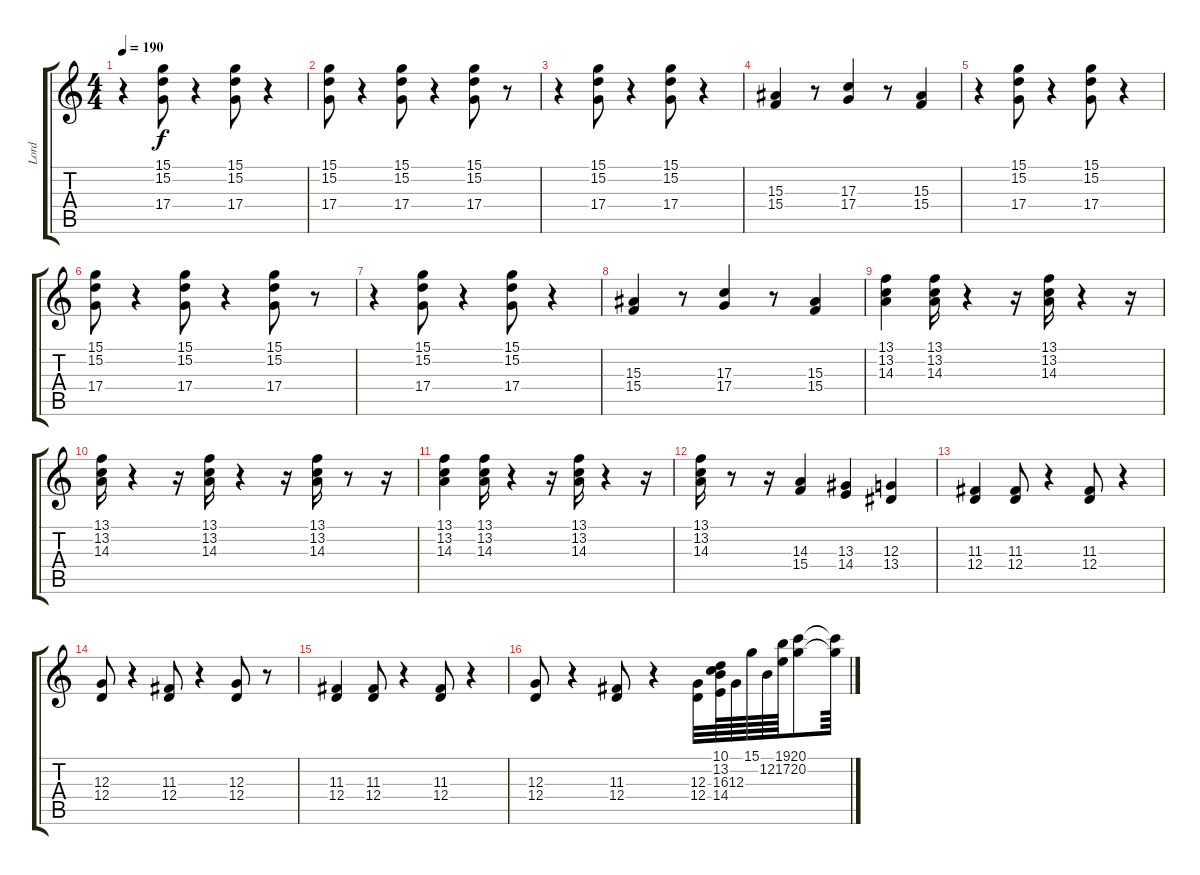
\track ("Lord" "Lord") {instrument rockorgan}
\staff {score tabs}
\tuning (E4 B3 G3 D3 A2 E2) {hide}
\ts (4 4)
\tempo 190
\clef g2
\ks c
r.4{dy f} (15.1 15.2 17.4).8 r.4 (15.1 15.2 17.4).8 r.4 |
(15.1 15.2 17.4).8 r.4 (15.1 15.2 17.4).8 r.4 (15.1 15.2 17.4).8 r.8 |
r.4 (15.1 15.2 17.4).8 r.4 (15.1 15.2 17.4).8 r.4 |
(15.3 15.4).4 r.8 (17.3 17.4).4 r.8 (15.3 15.4).4 |
r.4 (15.1 15.2 17.4).8 r.4 (15.1 15.2 17.4).8 r.4 |
(15.1 15.2 17.4).8 r.4 (15.1 15.2 17.4).8 r.4 (15.1 15.2 17.4).8 r.8 |
r.4 (15.1 15.2 17.4).8 r.4 (15.1 15.2 17.4).8 r.4 |
(15.3 15.4).4 r.8 (17.3 17.4).4 r.8 (15.3 15.4).4 |
(13.1 13.2 14.3).4 (13.1 13.2 14.3).16 r.4 r.16 (13.1 13.2 14.3).16 r.4 r.16 |
(13.1 13.2 14.3).16 r.4 r.16 (13.1 13.2 14.3).16 r.4 r.16 (13.1 13.2 14.3).16 r.8 r.16 |
(13.1 13.2 14.3).4 (13.1 13.2 14.3).16 r.4 r.16 (13.1 13.2 14.3).16 r.4 r.16 |
(13.1 13.2 14.3).16 r.8 r.16 (14.3 15.4).4 (13.3 14.4).4 (12.3 13.4).4 |
(11.3 12.4).4 (11.3 12.4).8 r.4 (11.3 12.4).8 r.4 |
(12.3 12.4).8 r.4 (11.3 12.4).8 r.4 (12.3 12.4).8 r.8 |
(11.3 12.4).4 (11.3 12.4).8 r.4 (11.3 12.4).8 r.4 |
(12.3 12.4).8 r.4 (11.3 12.4).8 r.4 (12.3 12.4).32 (10.1 13.2 16.3 14.4).64 12.3.64 15.1.64 12.2.64 (19.1 17.2).64 (20.1 20.2).8 (20.1{t} 20.2{t}).64
